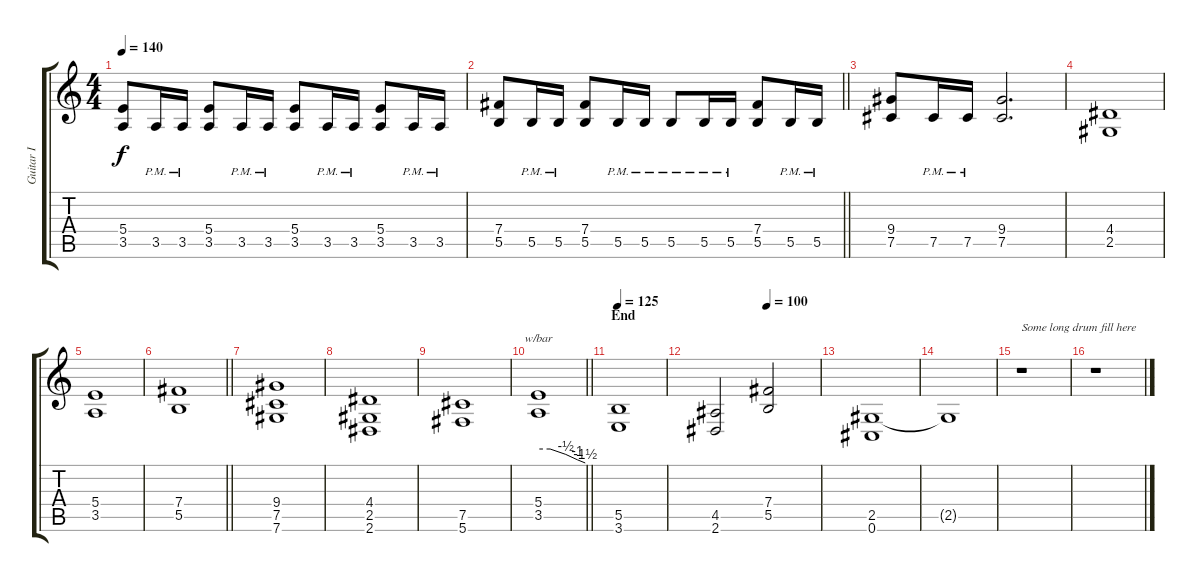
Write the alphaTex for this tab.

\track ("Guitar I" "Guitar I") {instrument distortionguitar}
\staff {score tabs}
\tuning (Db4 Ab3 E3 B2 Gb2 Db2) {hide}
\ts (4 4)
\tempo 140
\clef g2
\ks c
(5.4 3.5).8{dy f} 3.5{pm}.16 3.5{pm}.16 (5.4 3.5).8 3.5{pm}.16 3.5{pm}.16 (5.4 3.5).8 3.5{pm}.16 3.5{pm}.16 (5.4 3.5).8 3.5{pm}.16 3.5{pm}.16 |
\barLineRight lightlight
(7.4 5.5).8 5.5{pm}.16 5.5{pm}.16 (7.4 5.5).8 5.5{pm}.16 5.5{pm}.16 5.5{pm}.8 5.5{pm}.16 5.5{pm}.16 (7.4 5.5).8 5.5{pm}.16 5.5{pm}.16 |
\section ("" "")
(9.4 7.5).8 7.5{pm}.16 7.5{pm}.16 (9.4 7.5).2{d} |
(4.4 2.5).1 |
(5.4 3.5).1 |
\barLineRight lightlight
(7.4 5.5).1 |
\section ("" "")
(9.4 7.5 7.6).1 |
(4.4 2.5 2.6).1 |
(7.5 5.6).1 |
\barLineRight lightlight
(5.4 3.5).1{tbe (custom default 0 0 15 0 35 -2 50 -4 60 -6)} |
\section ("" "End")
\tempo 125
(5.5 3.6).1 |
\tempo (100 0.5)
(4.5 2.6).2 (7.4 5.5).2 |
(2.5 0.6).1 |
2.5{t}.1 |
r.1{txt "Some long drum fill here"} |
r.1
